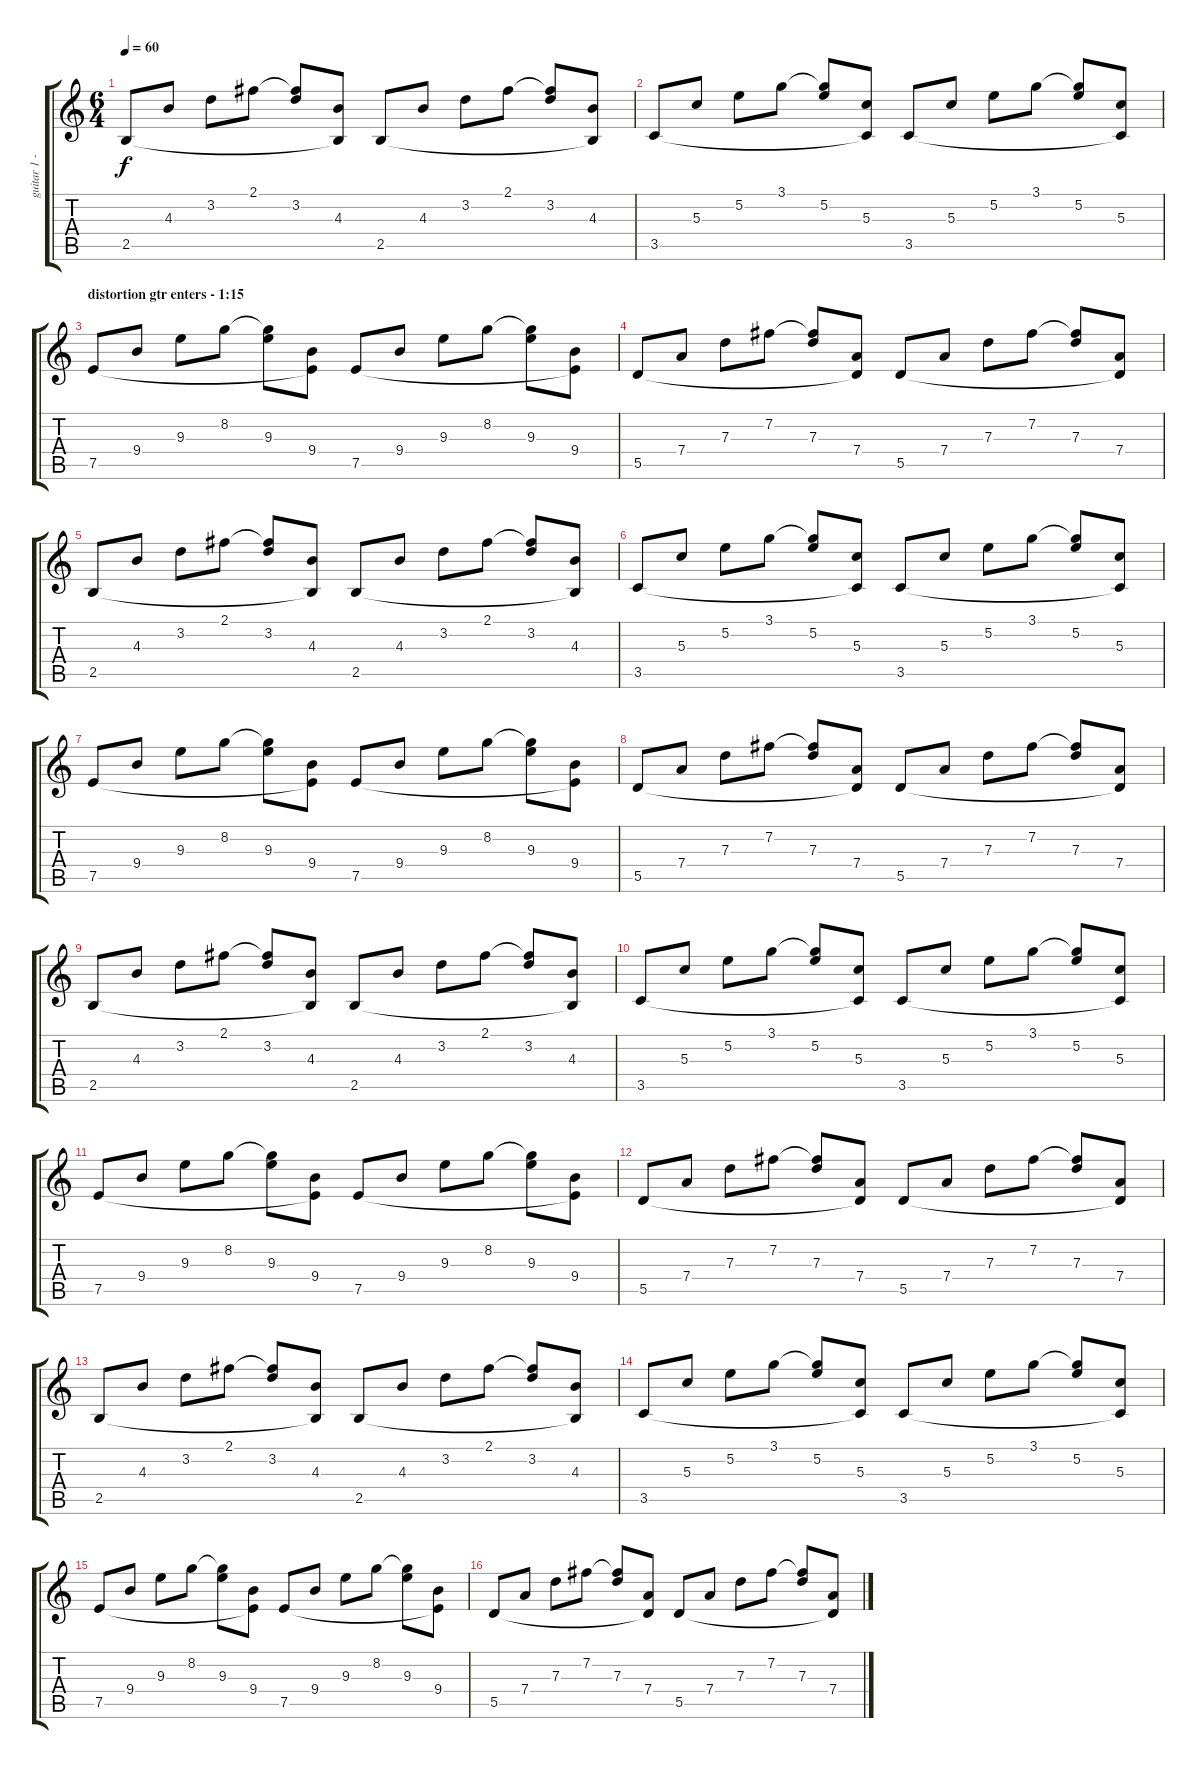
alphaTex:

\track ("guitar 1 - acoustic" "guitar 1 -") {instrument electricguitarjazz}
\staff {score tabs}
\tuning (E4 B3 G3 D3 A2 E2) {hide}
\ts (6 4)
\tempo 60
\clef g2
\ks c
2.5.8{dy f} 4.3.8 3.2.8 2.1.8 (2.1{t} 3.2).8 (4.3 2.5{t}).8 2.5.8 4.3.8 3.2.8 2.1.8 (2.1{t} 3.2).8 (4.3 2.5{t}).8 |
3.5.8 5.3.8 5.2.8 3.1.8 (3.1{t} 5.2).8 (5.3 3.5{t}).8 3.5.8 5.3.8 5.2.8 3.1.8 (3.1{t} 5.2).8 (5.3 3.5{t}).8 |
\section ("" "distortion gtr enters - 1:15")
7.5.8 9.4.8 9.3.8 8.2.8 (8.2{t} 9.3).8 (9.4 7.5{t}).8 7.5.8 9.4.8 9.3.8 8.2.8 (8.2{t} 9.3).8 (9.4 7.5{t}).8 |
5.5.8 7.4.8 7.3.8 7.2.8 (7.2{t} 7.3).8 (7.4 5.5{t}).8 5.5.8 7.4.8 7.3.8 7.2.8 (7.2{t} 7.3).8 (7.4 5.5{t}).8 |
2.5.8 4.3.8 3.2.8 2.1.8 (2.1{t} 3.2).8 (4.3 2.5{t}).8 2.5.8 4.3.8 3.2.8 2.1.8 (2.1{t} 3.2).8 (4.3 2.5{t}).8 |
3.5.8 5.3.8 5.2.8 3.1.8 (3.1{t} 5.2).8 (5.3 3.5{t}).8 3.5.8 5.3.8 5.2.8 3.1.8 (3.1{t} 5.2).8 (5.3 3.5{t}).8 |
7.5.8 9.4.8 9.3.8 8.2.8 (8.2{t} 9.3).8 (9.4 7.5{t}).8 7.5.8 9.4.8 9.3.8 8.2.8 (8.2{t} 9.3).8 (9.4 7.5{t}).8 |
5.5.8 7.4.8 7.3.8 7.2.8 (7.2{t} 7.3).8 (7.4 5.5{t}).8 5.5.8 7.4.8 7.3.8 7.2.8 (7.2{t} 7.3).8 (7.4 5.5{t}).8 |
2.5.8 4.3.8 3.2.8 2.1.8 (2.1{t} 3.2).8 (4.3 2.5{t}).8 2.5.8 4.3.8 3.2.8 2.1.8 (2.1{t} 3.2).8 (4.3 2.5{t}).8 |
3.5.8 5.3.8 5.2.8 3.1.8 (3.1{t} 5.2).8 (5.3 3.5{t}).8 3.5.8 5.3.8 5.2.8 3.1.8 (3.1{t} 5.2).8 (5.3 3.5{t}).8 |
7.5.8 9.4.8 9.3.8 8.2.8 (8.2{t} 9.3).8 (9.4 7.5{t}).8 7.5.8 9.4.8 9.3.8 8.2.8 (8.2{t} 9.3).8 (9.4 7.5{t}).8 |
5.5.8 7.4.8 7.3.8 7.2.8 (7.2{t} 7.3).8 (7.4 5.5{t}).8 5.5.8 7.4.8 7.3.8 7.2.8 (7.2{t} 7.3).8 (7.4 5.5{t}).8 |
2.5.8 4.3.8 3.2.8 2.1.8 (2.1{t} 3.2).8 (4.3 2.5{t}).8 2.5.8 4.3.8 3.2.8 2.1.8 (2.1{t} 3.2).8 (4.3 2.5{t}).8 |
3.5.8 5.3.8 5.2.8 3.1.8 (3.1{t} 5.2).8 (5.3 3.5{t}).8 3.5.8 5.3.8 5.2.8 3.1.8 (3.1{t} 5.2).8 (5.3 3.5{t}).8 |
7.5.8 9.4.8 9.3.8 8.2.8 (8.2{t} 9.3).8 (9.4 7.5{t}).8 7.5.8 9.4.8 9.3.8 8.2.8 (8.2{t} 9.3).8 (9.4 7.5{t}).8 |
5.5.8 7.4.8 7.3.8 7.2.8 (7.2{t} 7.3).8 (7.4 5.5{t}).8 5.5.8 7.4.8 7.3.8 7.2.8 (7.2{t} 7.3).8 (7.4 5.5{t}).8
